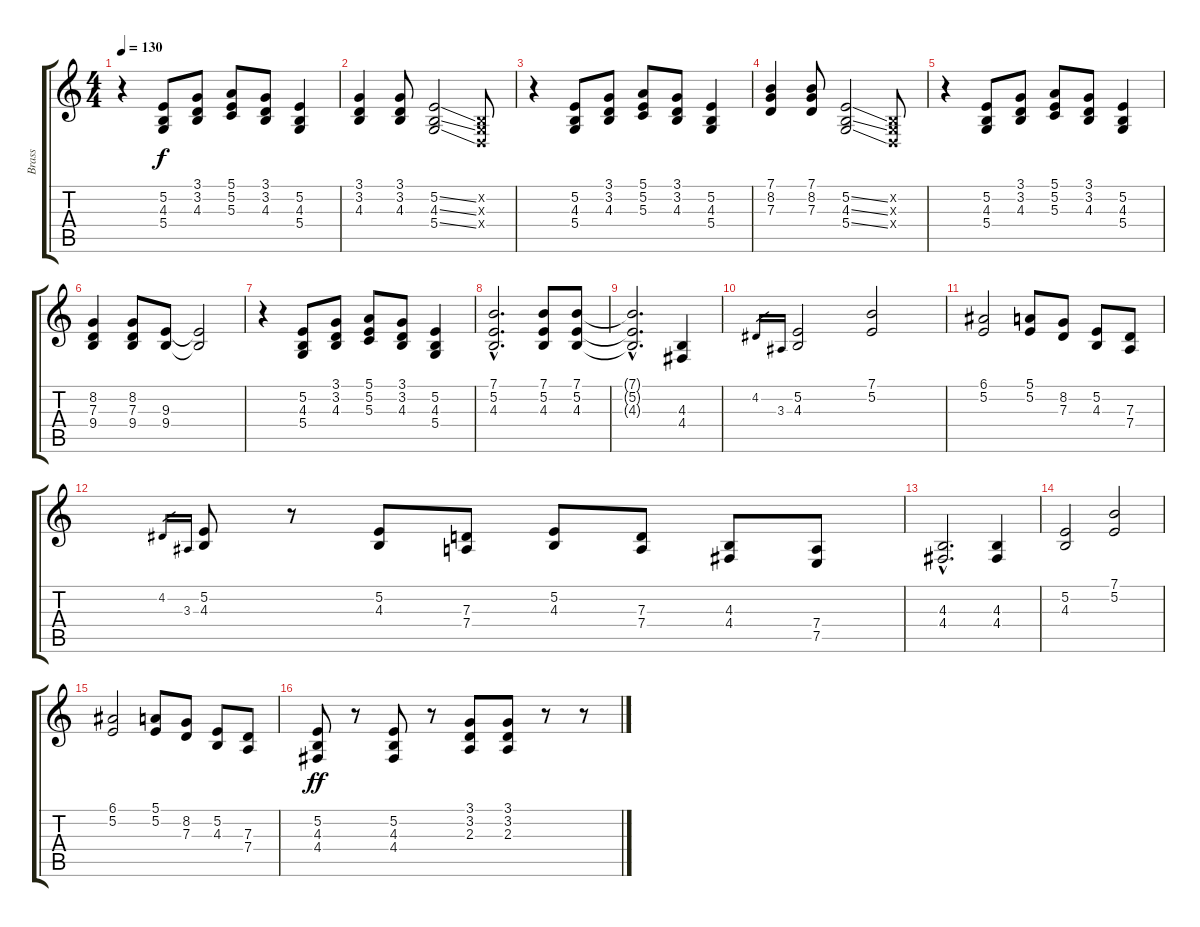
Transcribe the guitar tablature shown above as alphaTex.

\track ("Brass" "Brass") {instrument brasssection}
\staff {score tabs}
\tuning (E4 B3 G3 D3 A2 E2) {hide}
\ts (4 4)
\tempo 130
\clef g2
\ks c
r.4{dy f} (5.2 4.3 5.4).8 (3.1 3.2 4.3).8 (5.1 5.2 5.3).8 (3.1 3.2 4.3).8 (5.2 4.3 5.4).4 |
(3.1 3.2 4.3).4 (3.1 3.2 4.3).8 (5.2{ss} 4.3{ss} 5.4{ss}).2 (0.2{x} 0.3{x} 0.4{x}).8 |
r.4 (5.2 4.3 5.4).8 (3.1 3.2 4.3).8 (5.1 5.2 5.3).8 (3.1 3.2 4.3).8 (5.2 4.3 5.4).4 |
(7.1 8.2 7.3).4 (7.1 8.2 7.3).8 (5.2{ss} 4.3{ss} 5.4{ss}).2 (0.2{x} 0.3{x} 0.4{x}).8 |
r.4 (5.2 4.3 5.4).8 (3.1 3.2 4.3).8 (5.1 5.2 5.3).8 (3.1 3.2 4.3).8 (5.2 4.3 5.4).4 |
(8.2 7.3 9.4).4 (8.2 7.3 9.4).8 (9.3 9.4).8 (9.3{t} 9.4{t}).2 |
r.4 (5.2 4.3 5.4).8 (3.1 3.2 4.3).8 (5.1 5.2 5.3).8 (3.1 3.2 4.3).8 (5.2 4.3 5.4).4 |
(7.1{hac} 5.2{hac} 4.3{hac}).2{d} (7.1 5.2 4.3).8 (7.1 5.2 4.3).8 |
(7.1{hac t} 5.2{hac t} 4.3{hac t}).2{d} (4.3 4.4).4 |
4.2.16{gr} 3.3.16{gr} (5.2 4.3).2 (7.1 5.2).2 |
(6.1 5.2).2 (5.1 5.2).8 (8.2 7.3).8 (5.2 4.3).8 (7.3 7.4).8 |
4.2.16{gr} 3.3.16{gr} (5.2 4.3).8 r.8 (5.2 4.3).8 (7.3 7.4).8 (5.2 4.3).8 (7.3 7.4).8 (4.3 4.4).8 (7.4 7.5).8 |
(4.3{hac} 4.4{hac}).2{d} (4.3 4.4).4 |
(5.2 4.3).2 (7.1 5.2).2 |
(6.1 5.2).2 (5.1 5.2).8 (8.2 7.3).8 (5.2 4.3).8 (7.3 7.4).8 |
(5.2 4.3 4.4).8{dy ff} r.8 (5.2 4.3 4.4).8 r.8 (3.1 3.2 2.3).8 (3.1 3.2 2.3).8 r.8 r.8
